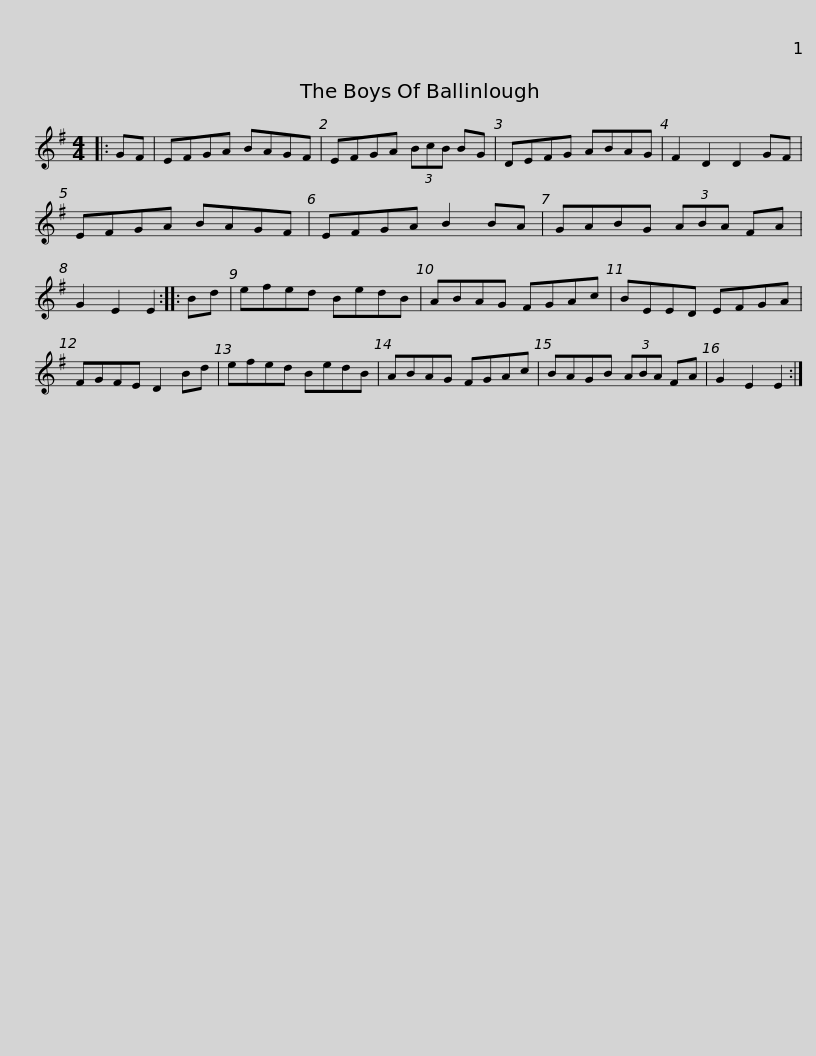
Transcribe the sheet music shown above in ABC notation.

X:1
L:1/8
M:4/4
I:linebreak $
K:Emin
V:1 treble
V:1
|: GF | EFGA BAGF | EFGA (3BcB BG | DEFG ABAG | F2 D2 D2 GF | %5
 EFGA BAGF |$ EFGA B2 BA | GABG (3ABA FA | G2 E2 E2 :: Bd | %10
 efed BedB | ABAG FGAc |$ BEED EFGA | FGFE D2 Bd | efed BedB | %15
 ABAG FGAc | BAGB (3ABA FA | G2 E2 E2 :| %18
